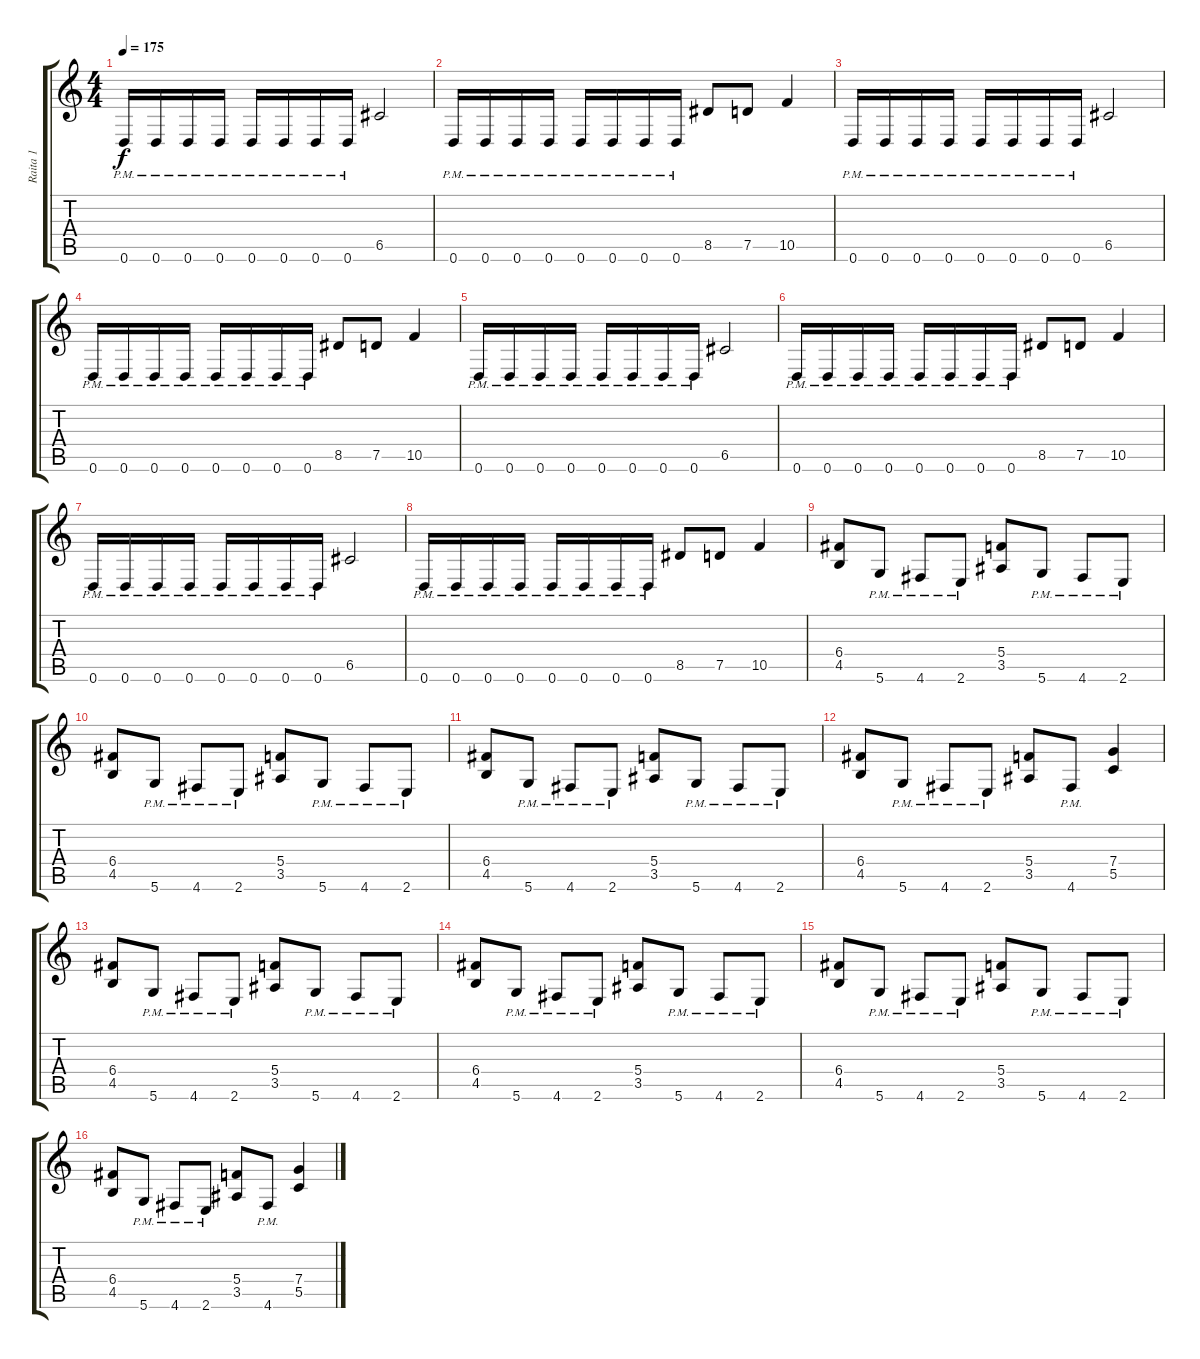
\track ("Raita 1" "Raita 1") {instrument distortionguitar}
\staff {score tabs}
\tuning (D4 A3 F3 C3 G2 D2) {hide}
\ts (4 4)
\tempo 175
\clef g2
\ks c
0.6{pm}.16{dy f} 0.6{pm}.16 0.6{pm}.16 0.6{pm}.16 0.6{pm}.16 0.6{pm}.16 0.6{pm}.16 0.6{pm}.16 6.5.2 |
0.6{pm}.16 0.6{pm}.16 0.6{pm}.16 0.6{pm}.16 0.6{pm}.16 0.6{pm}.16 0.6{pm}.16 0.6{pm}.16 8.5.8 7.5.8 10.5.4 |
0.6{pm}.16 0.6{pm}.16 0.6{pm}.16 0.6{pm}.16 0.6{pm}.16 0.6{pm}.16 0.6{pm}.16 0.6{pm}.16 6.5.2 |
0.6{pm}.16 0.6{pm}.16 0.6{pm}.16 0.6{pm}.16 0.6{pm}.16 0.6{pm}.16 0.6{pm}.16 0.6{pm}.16 8.5.8 7.5.8 10.5.4 |
0.6{pm}.16 0.6{pm}.16 0.6{pm}.16 0.6{pm}.16 0.6{pm}.16 0.6{pm}.16 0.6{pm}.16 0.6{pm}.16 6.5.2 |
0.6{pm}.16 0.6{pm}.16 0.6{pm}.16 0.6{pm}.16 0.6{pm}.16 0.6{pm}.16 0.6{pm}.16 0.6{pm}.16 8.5.8 7.5.8 10.5.4 |
0.6{pm}.16 0.6{pm}.16 0.6{pm}.16 0.6{pm}.16 0.6{pm}.16 0.6{pm}.16 0.6{pm}.16 0.6{pm}.16 6.5.2 |
0.6{pm}.16 0.6{pm}.16 0.6{pm}.16 0.6{pm}.16 0.6{pm}.16 0.6{pm}.16 0.6{pm}.16 0.6{pm}.16 8.5.8 7.5.8 10.5.4 |
(6.4 4.5).8 5.6{pm}.8 4.6{pm}.8 2.6{pm}.8 (5.4 3.5).8 5.6{pm}.8 4.6{pm}.8 2.6{pm}.8 |
(6.4 4.5).8 5.6{pm}.8 4.6{pm}.8 2.6{pm}.8 (5.4 3.5).8 5.6{pm}.8 4.6{pm}.8 2.6{pm}.8 |
(6.4 4.5).8 5.6{pm}.8 4.6{pm}.8 2.6{pm}.8 (5.4 3.5).8 5.6{pm}.8 4.6{pm}.8 2.6{pm}.8 |
(6.4 4.5).8 5.6{pm}.8 4.6{pm}.8 2.6{pm}.8 (5.4 3.5).8 4.6{pm}.8 (7.4 5.5).4 |
(6.4 4.5).8 5.6{pm}.8 4.6{pm}.8 2.6{pm}.8 (5.4 3.5).8 5.6{pm}.8 4.6{pm}.8 2.6{pm}.8 |
(6.4 4.5).8 5.6{pm}.8 4.6{pm}.8 2.6{pm}.8 (5.4 3.5).8 5.6{pm}.8 4.6{pm}.8 2.6{pm}.8 |
(6.4 4.5).8 5.6{pm}.8 4.6{pm}.8 2.6{pm}.8 (5.4 3.5).8 5.6{pm}.8 4.6{pm}.8 2.6{pm}.8 |
(6.4 4.5).8 5.6{pm}.8 4.6{pm}.8 2.6{pm}.8 (5.4 3.5).8 4.6{pm}.8 (7.4 5.5).4
